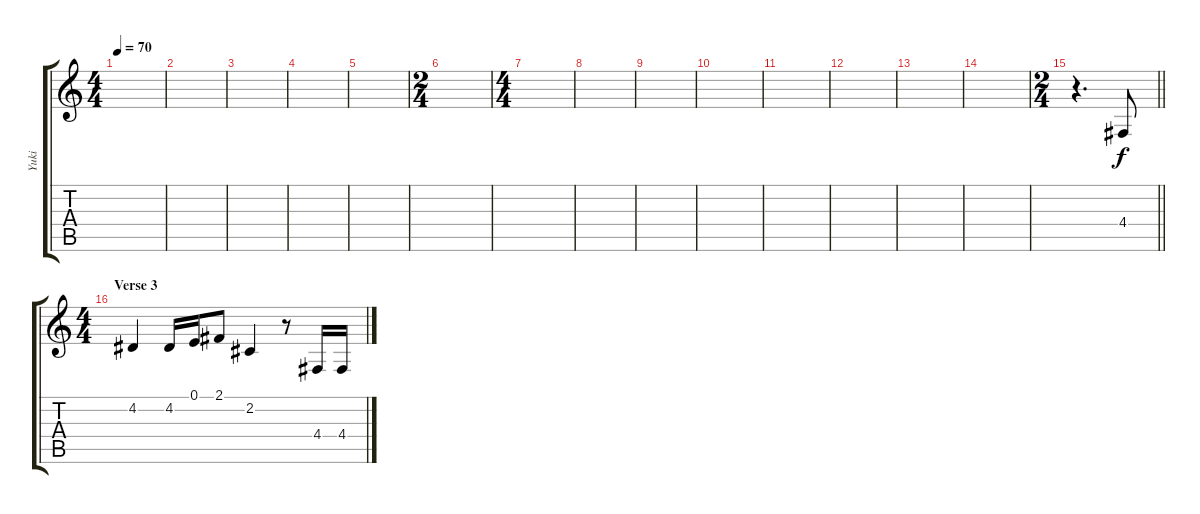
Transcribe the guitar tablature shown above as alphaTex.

\track ("Yuki" "Yuki") {instrument lead6voice}
\staff {score tabs}
\tuning (E4 B3 G3 D3 A2 E2) {hide}
\ts (4 4)
\tempo 70
\clef g2
\ks c
|
|
|
|
|
\ts (2 4)
|
\ts (4 4)
|
|
|
|
|
|
|
|
\ts (2 4)
\barLineRight lightlight
r.4{d} 4.4.8 |
\ts (4 4)
\section ("" "Verse 3")
4.2.4 4.2.16 0.1.16 2.1.8 2.2.4 r.8 4.4.16 4.4.16
